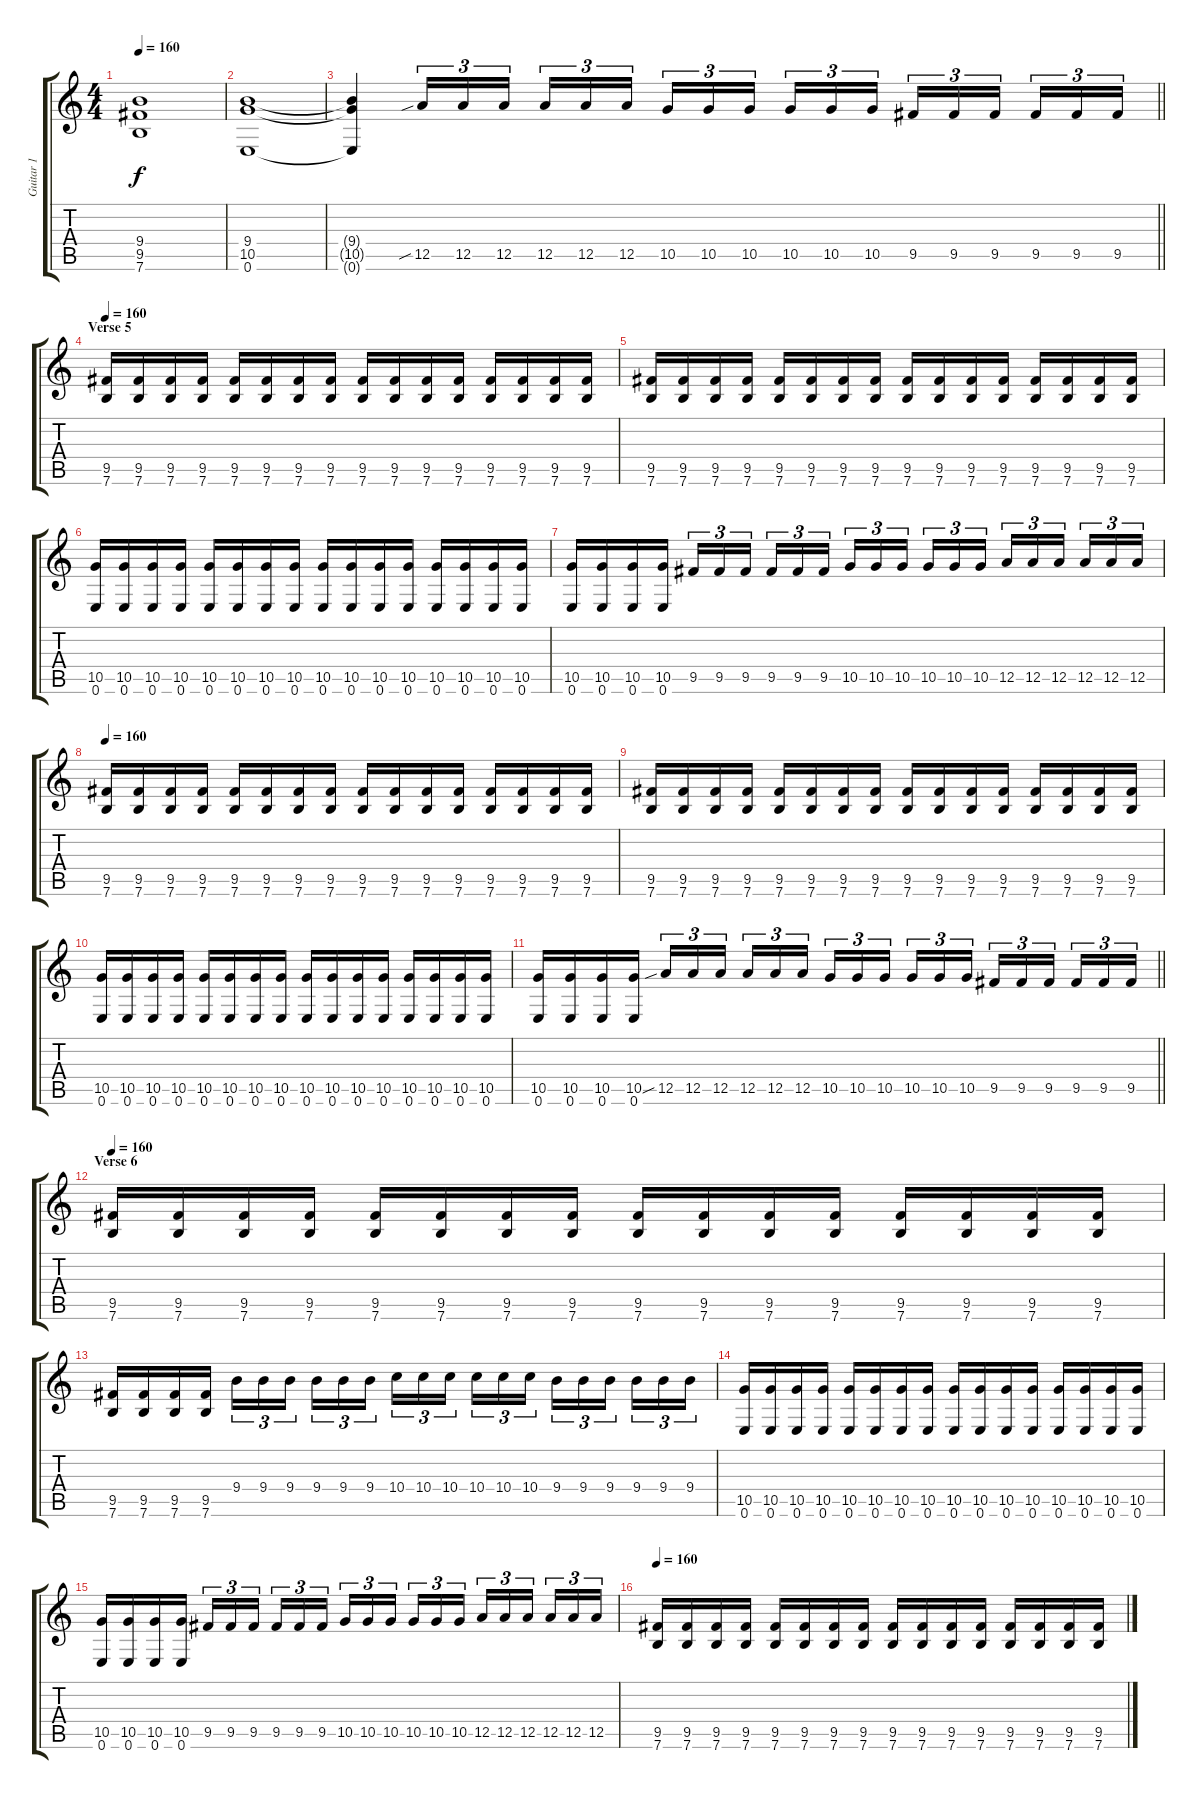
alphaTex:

\track ("Guitar 1" "Guitar 1") {instrument distortionguitar}
\staff {score tabs}
\tuning (E4 B3 G3 D3 A2 E2) {hide}
\ts (4 4)
\tempo 160
\clef g2
\ks c
(9.4{t} 9.5{t} 7.6{t}).1{dy f} |
(9.4 10.5 0.6).1 |
\barLineRight lightlight
(9.4{t} 10.5{t} 0.6{t}).4 12.5{sib}.16{tu (3 2)} 12.5.16{tu (3 2)} 12.5.16{tu (3 2) beam splitsecondary} 12.5.16{tu (3 2)} 12.5.16{tu (3 2)} 12.5.16{tu (3 2)} 10.5.16{tu (3 2)} 10.5.16{tu (3 2)} 10.5.16{tu (3 2) beam splitsecondary} 10.5.16{tu (3 2)} 10.5.16{tu (3 2)} 10.5.16{tu (3 2)} 9.5.16{tu (3 2)} 9.5.16{tu (3 2)} 9.5.16{tu (3 2) beam splitsecondary} 9.5.16{tu (3 2)} 9.5.16{tu (3 2)} 9.5.16{tu (3 2)} |
\section ("" "Verse 5")
\tempo 160
(9.5 7.6).16 (9.5 7.6).16 (9.5 7.6).16 (9.5 7.6).16 (9.5 7.6).16 (9.5 7.6).16 (9.5 7.6).16 (9.5 7.6).16 (9.5 7.6).16 (9.5 7.6).16 (9.5 7.6).16 (9.5 7.6).16 (9.5 7.6).16 (9.5 7.6).16 (9.5 7.6).16 (9.5 7.6).16 |
(9.5 7.6).16 (9.5 7.6).16 (9.5 7.6).16 (9.5 7.6).16 (9.5 7.6).16 (9.5 7.6).16 (9.5 7.6).16 (9.5 7.6).16 (9.5 7.6).16 (9.5 7.6).16 (9.5 7.6).16 (9.5 7.6).16 (9.5 7.6).16 (9.5 7.6).16 (9.5 7.6).16 (9.5 7.6).16 |
(10.5 0.6).16 (10.5 0.6).16 (10.5 0.6).16 (10.5 0.6).16 (10.5 0.6).16 (10.5 0.6).16 (10.5 0.6).16 (10.5 0.6).16 (10.5 0.6).16 (10.5 0.6).16 (10.5 0.6).16 (10.5 0.6).16 (10.5 0.6).16 (10.5 0.6).16 (10.5 0.6).16 (10.5 0.6).16 |
(10.5 0.6).16 (10.5 0.6).16 (10.5 0.6).16 (10.5 0.6).16 9.5.16{tu (3 2)} 9.5.16{tu (3 2)} 9.5.16{tu (3 2) beam splitsecondary} 9.5.16{tu (3 2)} 9.5.16{tu (3 2)} 9.5.16{tu (3 2)} 10.5.16{tu (3 2)} 10.5.16{tu (3 2)} 10.5.16{tu (3 2) beam splitsecondary} 10.5.16{tu (3 2)} 10.5.16{tu (3 2)} 10.5.16{tu (3 2)} 12.5.16{tu (3 2)} 12.5.16{tu (3 2)} 12.5.16{tu (3 2) beam splitsecondary} 12.5.16{tu (3 2)} 12.5.16{tu (3 2)} 12.5.16{tu (3 2)} |
\tempo 160
(9.5 7.6).16 (9.5 7.6).16 (9.5 7.6).16 (9.5 7.6).16 (9.5 7.6).16 (9.5 7.6).16 (9.5 7.6).16 (9.5 7.6).16 (9.5 7.6).16 (9.5 7.6).16 (9.5 7.6).16 (9.5 7.6).16 (9.5 7.6).16 (9.5 7.6).16 (9.5 7.6).16 (9.5 7.6).16 |
(9.5 7.6).16 (9.5 7.6).16 (9.5 7.6).16 (9.5 7.6).16 (9.5 7.6).16 (9.5 7.6).16 (9.5 7.6).16 (9.5 7.6).16 (9.5 7.6).16 (9.5 7.6).16 (9.5 7.6).16 (9.5 7.6).16 (9.5 7.6).16 (9.5 7.6).16 (9.5 7.6).16 (9.5 7.6).16 |
(10.5 0.6).16 (10.5 0.6).16 (10.5 0.6).16 (10.5 0.6).16 (10.5 0.6).16 (10.5 0.6).16 (10.5 0.6).16 (10.5 0.6).16 (10.5 0.6).16 (10.5 0.6).16 (10.5 0.6).16 (10.5 0.6).16 (10.5 0.6).16 (10.5 0.6).16 (10.5 0.6).16 (10.5 0.6).16 |
\barLineRight lightlight
(10.5 0.6).16 (10.5 0.6).16 (10.5 0.6).16 (10.5 0.6).16 12.5{sib}.16{tu (3 2)} 12.5.16{tu (3 2)} 12.5.16{tu (3 2) beam splitsecondary} 12.5.16{tu (3 2)} 12.5.16{tu (3 2)} 12.5.16{tu (3 2)} 10.5.16{tu (3 2)} 10.5.16{tu (3 2)} 10.5.16{tu (3 2) beam splitsecondary} 10.5.16{tu (3 2)} 10.5.16{tu (3 2)} 10.5.16{tu (3 2)} 9.5.16{tu (3 2)} 9.5.16{tu (3 2)} 9.5.16{tu (3 2) beam splitsecondary} 9.5.16{tu (3 2)} 9.5.16{tu (3 2)} 9.5.16{tu (3 2)} |
\section ("" "Verse 6")
\tempo 160
(9.5 7.6).16 (9.5 7.6).16 (9.5 7.6).16 (9.5 7.6).16 (9.5 7.6).16 (9.5 7.6).16 (9.5 7.6).16 (9.5 7.6).16 (9.5 7.6).16 (9.5 7.6).16 (9.5 7.6).16 (9.5 7.6).16 (9.5 7.6).16 (9.5 7.6).16 (9.5 7.6).16 (9.5 7.6).16 |
(9.5 7.6).16 (9.5 7.6).16 (9.5 7.6).16 (9.5 7.6).16 9.4.16{tu (3 2)} 9.4.16{tu (3 2)} 9.4.16{tu (3 2) beam splitsecondary} 9.4.16{tu (3 2)} 9.4.16{tu (3 2)} 9.4.16{tu (3 2)} 10.4.16{tu (3 2)} 10.4.16{tu (3 2)} 10.4.16{tu (3 2) beam splitsecondary} 10.4.16{tu (3 2)} 10.4.16{tu (3 2)} 10.4.16{tu (3 2)} 9.4.16{tu (3 2)} 9.4.16{tu (3 2)} 9.4.16{tu (3 2) beam splitsecondary} 9.4.16{tu (3 2)} 9.4.16{tu (3 2)} 9.4.16{tu (3 2)} |
(10.5 0.6).16 (10.5 0.6).16 (10.5 0.6).16 (10.5 0.6).16 (10.5 0.6).16 (10.5 0.6).16 (10.5 0.6).16 (10.5 0.6).16 (10.5 0.6).16 (10.5 0.6).16 (10.5 0.6).16 (10.5 0.6).16 (10.5 0.6).16 (10.5 0.6).16 (10.5 0.6).16 (10.5 0.6).16 |
(10.5 0.6).16 (10.5 0.6).16 (10.5 0.6).16 (10.5 0.6).16 9.5.16{tu (3 2)} 9.5.16{tu (3 2)} 9.5.16{tu (3 2) beam splitsecondary} 9.5.16{tu (3 2)} 9.5.16{tu (3 2)} 9.5.16{tu (3 2)} 10.5.16{tu (3 2)} 10.5.16{tu (3 2)} 10.5.16{tu (3 2) beam splitsecondary} 10.5.16{tu (3 2)} 10.5.16{tu (3 2)} 10.5.16{tu (3 2)} 12.5.16{tu (3 2)} 12.5.16{tu (3 2)} 12.5.16{tu (3 2) beam splitsecondary} 12.5.16{tu (3 2)} 12.5.16{tu (3 2)} 12.5.16{tu (3 2)} |
\tempo 160
(9.5 7.6).16 (9.5 7.6).16 (9.5 7.6).16 (9.5 7.6).16 (9.5 7.6).16 (9.5 7.6).16 (9.5 7.6).16 (9.5 7.6).16 (9.5 7.6).16 (9.5 7.6).16 (9.5 7.6).16 (9.5 7.6).16 (9.5 7.6).16 (9.5 7.6).16 (9.5 7.6).16 (9.5 7.6).16
